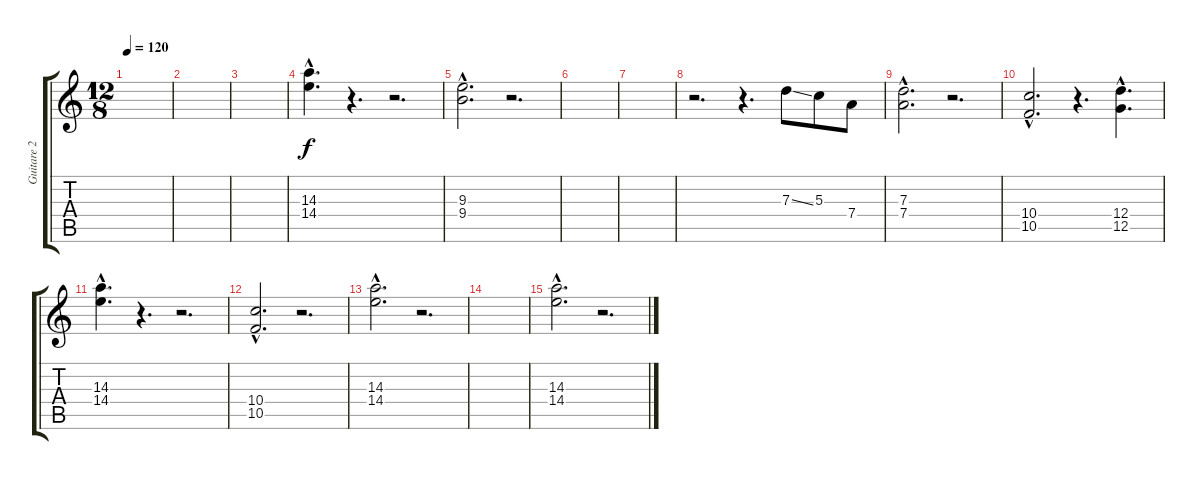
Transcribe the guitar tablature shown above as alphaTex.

\track ("Guitare 2" "Guitare 2") {instrument acousticguitarsteel}
\staff {score tabs}
\tuning (D4 B3 G3 D3 G2 D2) {hide}
\ts (12 8)
\tempo 120
\clef g2
\ks c
|
|
|
(14.3{hac} 14.4{hac}).4{d} r.4{d} r.2{d} |
(9.3{hac} 9.4{hac}).2{d} r.2{d} |
|
|
r.2{d} r.4{d} 7.3{ss}.8 5.3.8 7.4.8 |
(7.3{hac} 7.4{hac}).2{d} r.2{d} |
(10.4{hac} 10.5{hac}).2{d} r.4{d} (12.4{hac} 12.5{hac}).4{d} |
(14.3{hac} 14.4{hac}).4{d} r.4{d} r.2{d} |
(10.4{hac} 10.5{hac}).2{d} r.2{d} |
(14.3{hac} 14.4{hac}).2{d} r.2{d} |
|
(14.3{hac} 14.4{hac}).2{d} r.2{d}
